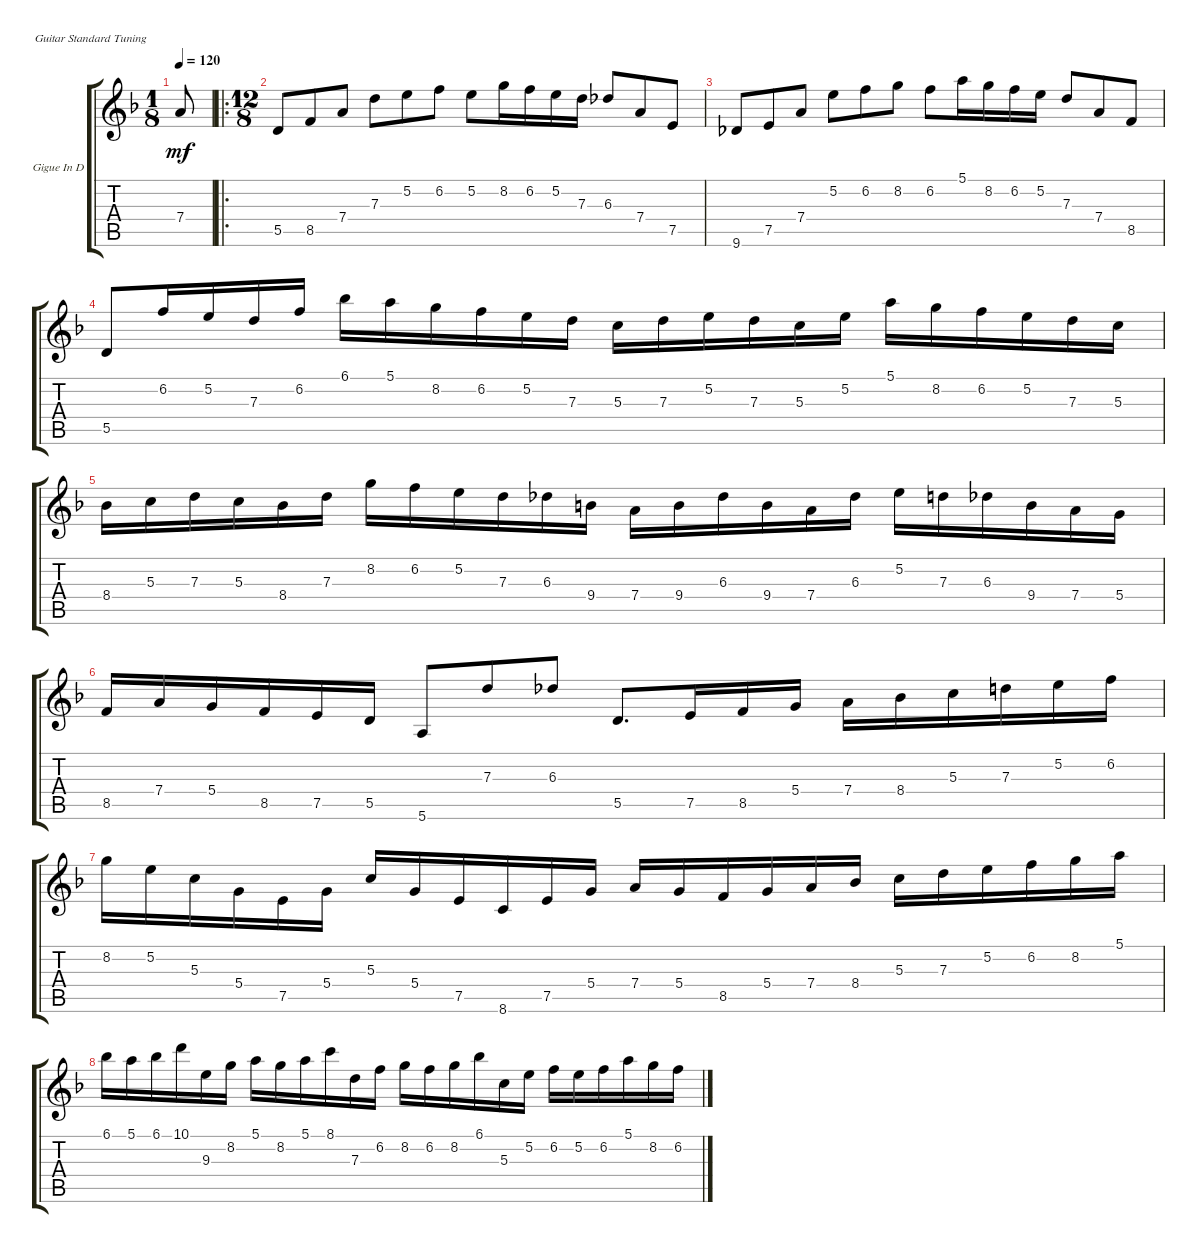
\bracketExtendMode groupsimilarinstruments
\firstSystemTrackNameOrientation horizontal
\otherSystemsTrackNameOrientation horizontal
\track ("Gigue In Dm" "Gigue In D") {instrument distortionguitar}
\staff {score tabs}
\tuning (E4 B3 G3 D3 A2 E2)
\ts (1 8)
\tempo 120
\clef g2
\ks dminor
7.4.8{dy mf instrument distortionguitar} |
\ro
\ts (12 8)
5.5.8 8.5.8 7.4.8 7.3.8 5.2.8 6.2.8 5.2.8 8.2.16 6.2.16 5.2.16 7.3.16 6.3.8 7.4.8 7.5.8 |
9.6.8 7.5.8 7.4.8 5.2.8 6.2.8 8.2.8 6.2.8 5.1.16 8.2.16 6.2.16 5.2.16 7.3.8 7.4.8 8.5.8 |
5.5.8 6.2.16 5.2.16 7.3.16 6.2.16 6.1.16 5.1.16 8.2.16 6.2.16 5.2.16 7.3.16 5.3.16 7.3.16 5.2.16 7.3.16 5.3.16 5.2.16 5.1.16 8.2.16 6.2.16 5.2.16 7.3.16 5.3.16 |
8.4.16 5.3.16 7.3.16 5.3.16 8.4.16 7.3.16 8.2.16 6.2.16 5.2.16 7.3.16 6.3.16 9.4.16 7.4.16 9.4.16 6.3.16 9.4.16 7.4.16 6.3.16 5.2.16 7.3.16 6.3.16 9.4.16 7.4.16 5.4.16 |
8.5.16 7.4.16 5.4.16 8.5.16 7.5.16 5.5.16 5.6.8 7.3.8 6.3.8 5.5.8{d} 7.5.16 8.5.16 5.4.16 7.4.16 8.4.16 5.3.16 7.3.16 5.2.16 6.2.16 |
8.2.16 5.2.16 5.3.16 5.4.16 7.5.16 5.4.16 5.3.16 5.4.16 7.5.16 8.6.16 7.5.16 5.4.16 7.4.16 5.4.16 8.5.16 5.4.16 7.4.16 8.4.16 5.3.16 7.3.16 5.2.16 6.2.16 8.2.16 5.1.16 |
6.1.16 5.1.16 6.1.16 10.1.16 9.3.16 8.2.16 5.1.16 8.2.16 5.1.16 8.1.16 7.3.16 6.2.16 8.2.16 6.2.16 8.2.16 6.1.16 5.3.16 5.2.16 6.2.16 5.2.16 6.2.16 5.1.16 8.2.16 6.2.16
